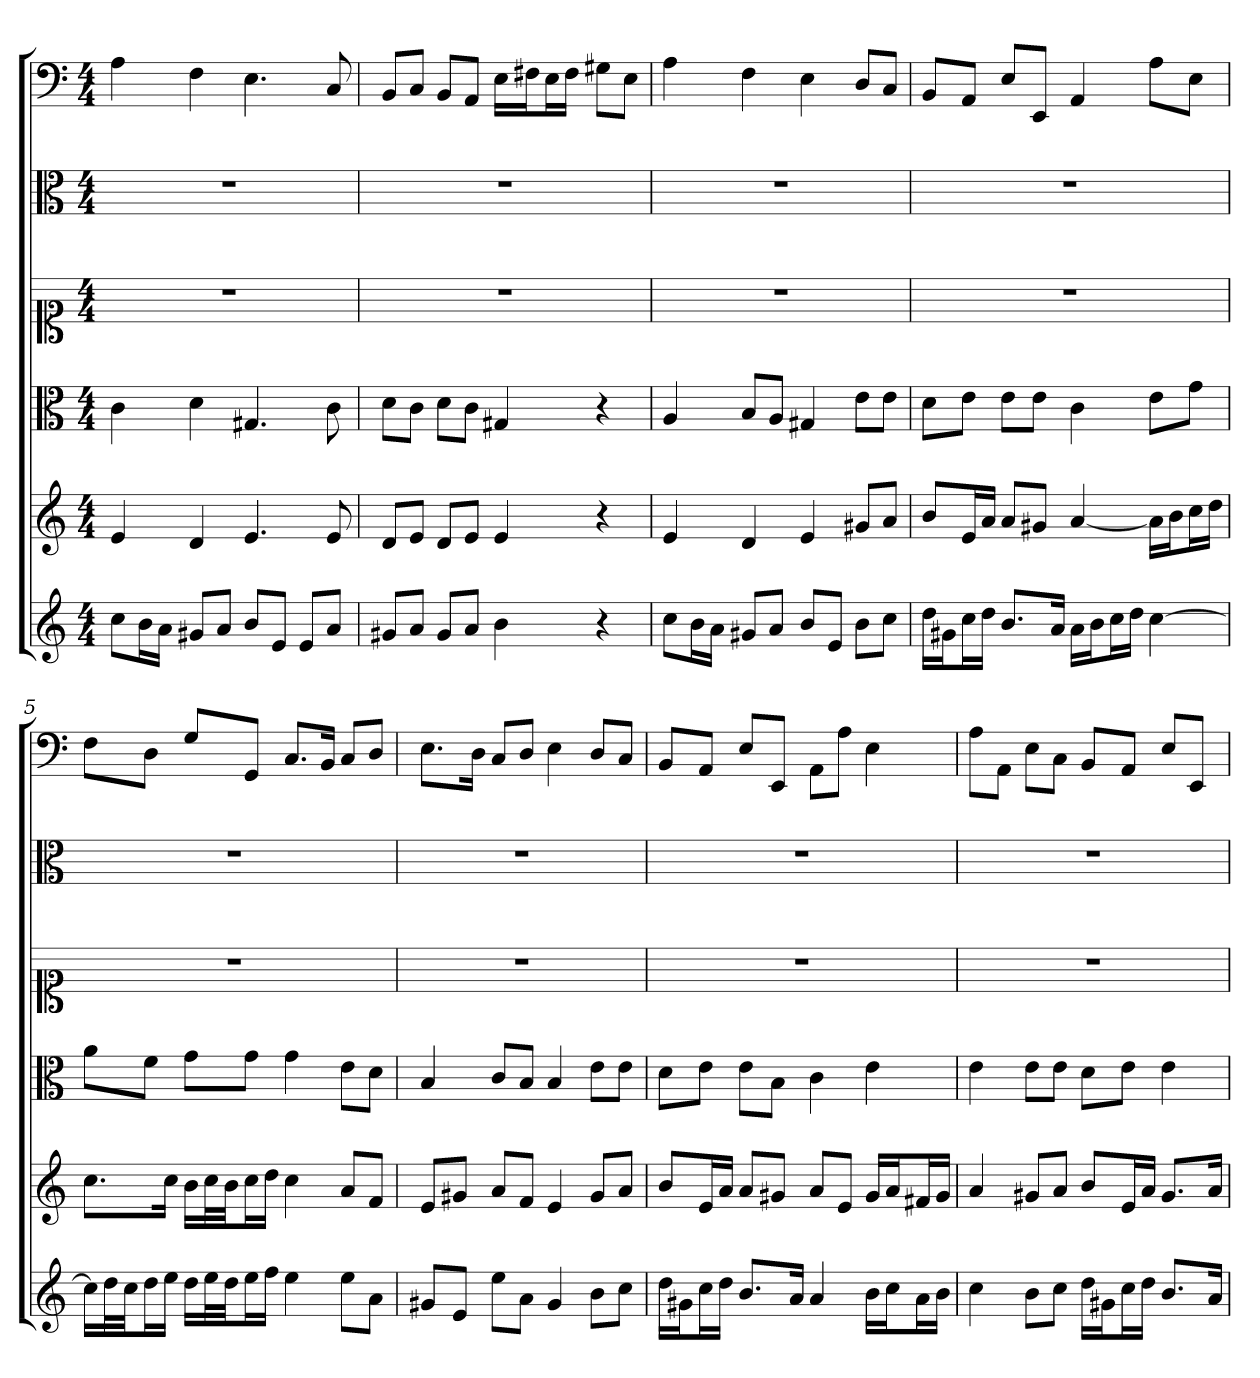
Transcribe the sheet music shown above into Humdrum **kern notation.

**kern	**kern	**kern	**kern	**kern	**kern
*part6	*part5	*part4	*part3	*part2	*part1
*staff6	*staff5	*staff4	*staff3	*staff2	*staff1
*	*	*clefC3	*clefC1	*clefC3	*clefF4
*k[]	*k[]	*k[]	*k[]	*k[]	*k[]
*a:	*a:	*a:	*a:	*a:	*a:
*M4/4	*M4/4	*M4/4	*M4/4	*M4/4	*M4/4
=1	=1	=1	=1	=1	=1
8ccL	4e	4c	1r	1r	4A
16bL	.	.	.	.	.
16aJJ	.	.	.	.	.
8g#XL	4d	4d	.	.	4F
8aJ	.	.	.	.	.
8bL	4.e	4.G#X	.	.	4.E
8eJ	.	.	.	.	.
8eL	.	.	.	.	.
8aJ	8e	8c	.	.	8C
=2	=2	=2	=2	=2	=2
8g#XL	8dL	8d\L	1r	1r	8BB/L
8aJ	8eJ	8c\J	.	.	8C/J
8g#L	8dL	8d\L	.	.	8BB/L
8aJ	8eJ	8c\J	.	.	8AA/J
4b	4e	4G#X	.	.	16E\LL
.	.	.	.	.	16F#X\J
.	.	.	.	.	16E\L
.	.	.	.	.	16F#\JJ
4r	4r	4r	.	.	8G#X\L
.	.	.	.	.	8E\J
=3	=3	=3	=3	=3	=3
8ccL	4e	4A	1r	1r	4A
16bL	.	.	.	.	.
16aJJ	.	.	.	.	.
8g#XL	4d	8B/L	.	.	4F
8aJ	.	8A/J	.	.	.
8bL	4e	4G#X	.	.	4E
8eJ	.	.	.	.	.
8bL	8g#XL	8e\L	.	.	8D/L
8ccJ	8aJ	8e\J	.	.	8C/J
=4	=4	=4	=4	=4	=4
16ddLL	8bL	8d\L	1r	1r	8BB/L
16g#XJ	.	.	.	.	.
16ccL	16eL	8e\J	.	.	8AA/J
16ddJJ	16aJJ	.	.	.	.
8.bL	8aL	8e\L	.	.	8E/L
.	8g#XJ	8e\J	.	.	8EE/J
16aJk	.	.	.	.	.
16aLL	[4a	4c	.	.	4AA
16bJ	.	.	.	.	.
16ccL	.	.	.	.	.
16ddJJ	.	.	.	.	.
[4cc	16aLL]	8e\L	.	.	8A\L
.	16bJ	.	.	.	.
.	16ccL	8g\J	.	.	8E\J
.	16ddJJ	.	.	.	.
=5	=5	=5	=5	=5	=5
16ccLL]	8.ccL	8a\L	1r	1r	8F\L
32ddL	.	.	.	.	.
32ccJJ	.	.	.	.	.
16ddL	.	8f\J	.	.	8D\J
16eeJJ	16ccJk	.	.	.	.
16ddLL	16bLL	8g\L	.	.	8G/L
32eeL	32ccL	.	.	.	.
32ddJJ	32bJJ	.	.	.	.
16eeL	16ccL	8g\J	.	.	8GG/J
16ffJJ	16ddJJ	.	.	.	.
4ee	4cc	4g	.	.	8.C/L
.	.	.	.	.	16BB/Jk
8eeL	8aL	8e\L	.	.	8C/L
8aJ	8fJ	8d\J	.	.	8D/J
=6	=6	=6	=6	=6	=6
8g#XL	8eL	4B	1r	1r	8.E\L
8eJ	8g#XJ	.	.	.	.
.	.	.	.	.	16D\Jk
8eeL	8aL	8c/L	.	.	8C/L
8aJ	8fJ	8B/J	.	.	8D/J
4g#	4e	4B	.	.	4E
8bL	8g#L	8e\L	.	.	8D/L
8ccJ	8aJ	8e\J	.	.	8C/J
=7	=7	=7	=7	=7	=7
16ddLL	8bL	8d\L	1r	1r	8BB/L
16g#XJ	.	.	.	.	.
16ccL	16eL	8e\J	.	.	8AA/J
16ddJJ	16aJJ	.	.	.	.
8.bL	8aL	8e\L	.	.	8E/L
.	8g#XJ	8B\J	.	.	8EE/J
16aJk	.	.	.	.	.
4a	8aL	4c	.	.	8AA\L
.	8eJ	.	.	.	8A\J
16bLL	16g#LL	4e	.	.	4E
16ccJ	16aJ	.	.	.	.
16aL	16f#XL	.	.	.	.
16bJJ	16g#JJ	.	.	.	.
=8	=8	=8	=8	=8	=8
4cc	4a	4e	1r	1r	8A\L
.	.	.	.	.	8AA\J
8bL	8g#XL	8e\L	.	.	8E\L
8ccJ	8aJ	8e\J	.	.	8C\J
16ddLL	8bL	8d\L	.	.	8BB/L
16g#XJ	.	.	.	.	.
16ccL	16eL	8e\J	.	.	8AA/J
16ddJJ	16aJJ	.	.	.	.
8.bL	8.g#L	4e	.	.	8E/L
.	.	.	.	.	8EE/J
16aJk	16aJk	.	.	.	.
=	=	=	=	=	=
*-	*-	*-	*-	*-	*-
